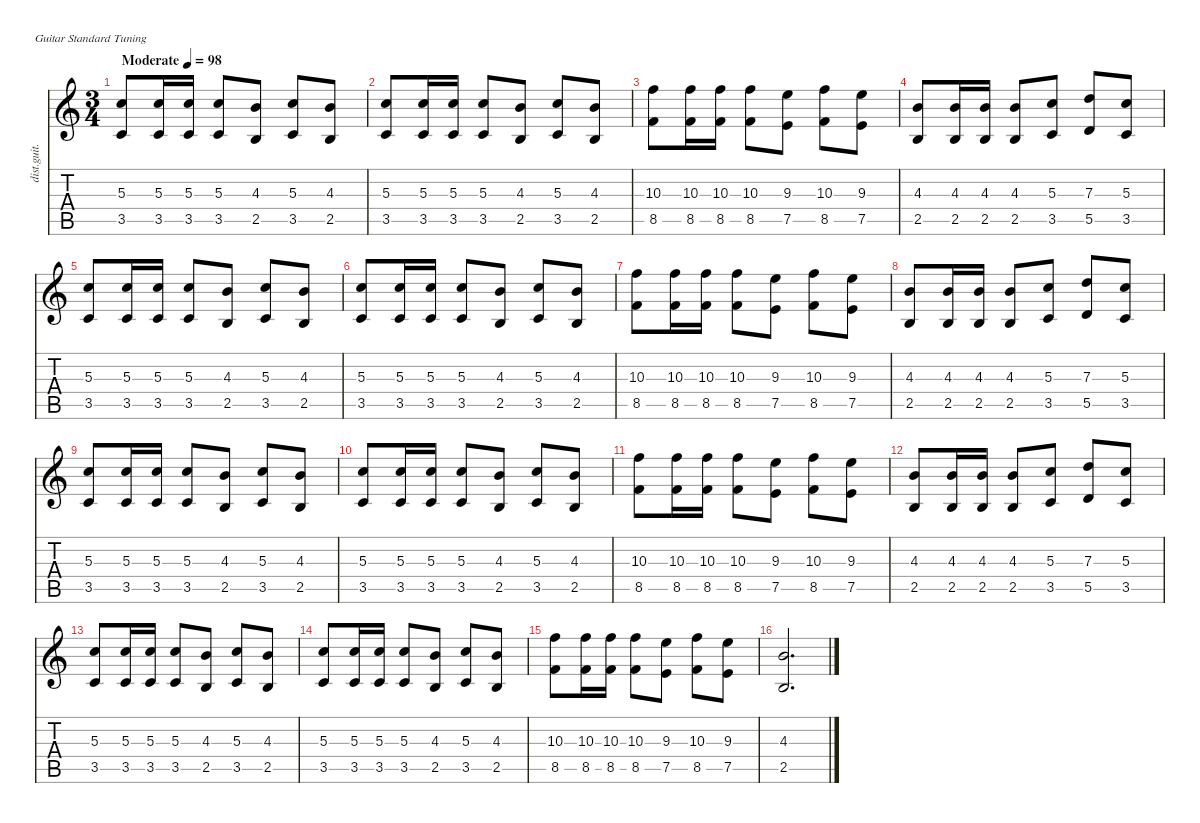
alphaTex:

\defaultSystemsLayout 4
\hideDynamics
\bracketExtendMode nobrackets
\otherSystemsTrackNameOrientation horizontal
\track ("гитара соло " "dist.guit.") {instrument distortionguitar}
\staff {score tabs}
\tuning (E4 B3 G3 D3 A2 E2)
\ts (3 4)
\beaming (8 2 2 2)
\tempo (98 "Moderate")
\clef g2
\ks c
(5.3 3.5).8{dy f instrument distortionguitar} (5.3 3.5).16 (5.3 3.5).16 (5.3 3.5).8 (4.3 2.5).8 (5.3 3.5).8 (4.3 2.5).8 |
(5.3 3.5).8 (5.3 3.5).16 (5.3 3.5).16 (5.3 3.5).8 (4.3 2.5).8 (5.3 3.5).8 (4.3 2.5).8 |
(10.3 8.5).8 (10.3 8.5).16 (10.3 8.5).16 (10.3 8.5).8 (9.3 7.5).8 (10.3 8.5).8 (9.3 7.5).8 |
(4.3 2.5).8 (4.3 2.5).16 (4.3 2.5).16 (4.3 2.5).8 (5.3 3.5).8 (7.3 5.5).8 (5.3 3.5).8 |
(5.3 3.5).8 (5.3 3.5).16 (5.3 3.5).16 (5.3 3.5).8 (4.3 2.5).8 (5.3 3.5).8 (4.3 2.5).8 |
(5.3 3.5).8 (5.3 3.5).16 (5.3 3.5).16 (5.3 3.5).8 (4.3 2.5).8 (5.3 3.5).8 (4.3 2.5).8 |
(10.3 8.5).8 (10.3 8.5).16 (10.3 8.5).16 (10.3 8.5).8 (9.3 7.5).8 (10.3 8.5).8 (9.3 7.5).8 |
(4.3 2.5).8 (4.3 2.5).16 (4.3 2.5).16 (4.3 2.5).8 (5.3 3.5).8 (7.3 5.5).8 (5.3 3.5).8 |
(5.3 3.5).8 (5.3 3.5).16 (5.3 3.5).16 (5.3 3.5).8 (4.3 2.5).8 (5.3 3.5).8 (4.3 2.5).8 |
(5.3 3.5).8 (5.3 3.5).16 (5.3 3.5).16 (5.3 3.5).8 (4.3 2.5).8 (5.3 3.5).8 (4.3 2.5).8 |
(10.3 8.5).8 (10.3 8.5).16 (10.3 8.5).16 (10.3 8.5).8 (9.3 7.5).8 (10.3 8.5).8 (9.3 7.5).8 |
(4.3 2.5).8 (4.3 2.5).16 (4.3 2.5).16 (4.3 2.5).8 (5.3 3.5).8 (7.3 5.5).8 (5.3 3.5).8 |
(5.3 3.5).8 (5.3 3.5).16 (5.3 3.5).16 (5.3 3.5).8 (4.3 2.5).8 (5.3 3.5).8 (4.3 2.5).8 |
(5.3 3.5).8 (5.3 3.5).16 (5.3 3.5).16 (5.3 3.5).8 (4.3 2.5).8 (5.3 3.5).8 (4.3 2.5).8 |
(10.3 8.5).8 (10.3 8.5).16 (10.3 8.5).16 (10.3 8.5).8 (9.3 7.5).8 (10.3 8.5).8 (9.3 7.5).8 |
(4.3 2.5).2{d}
